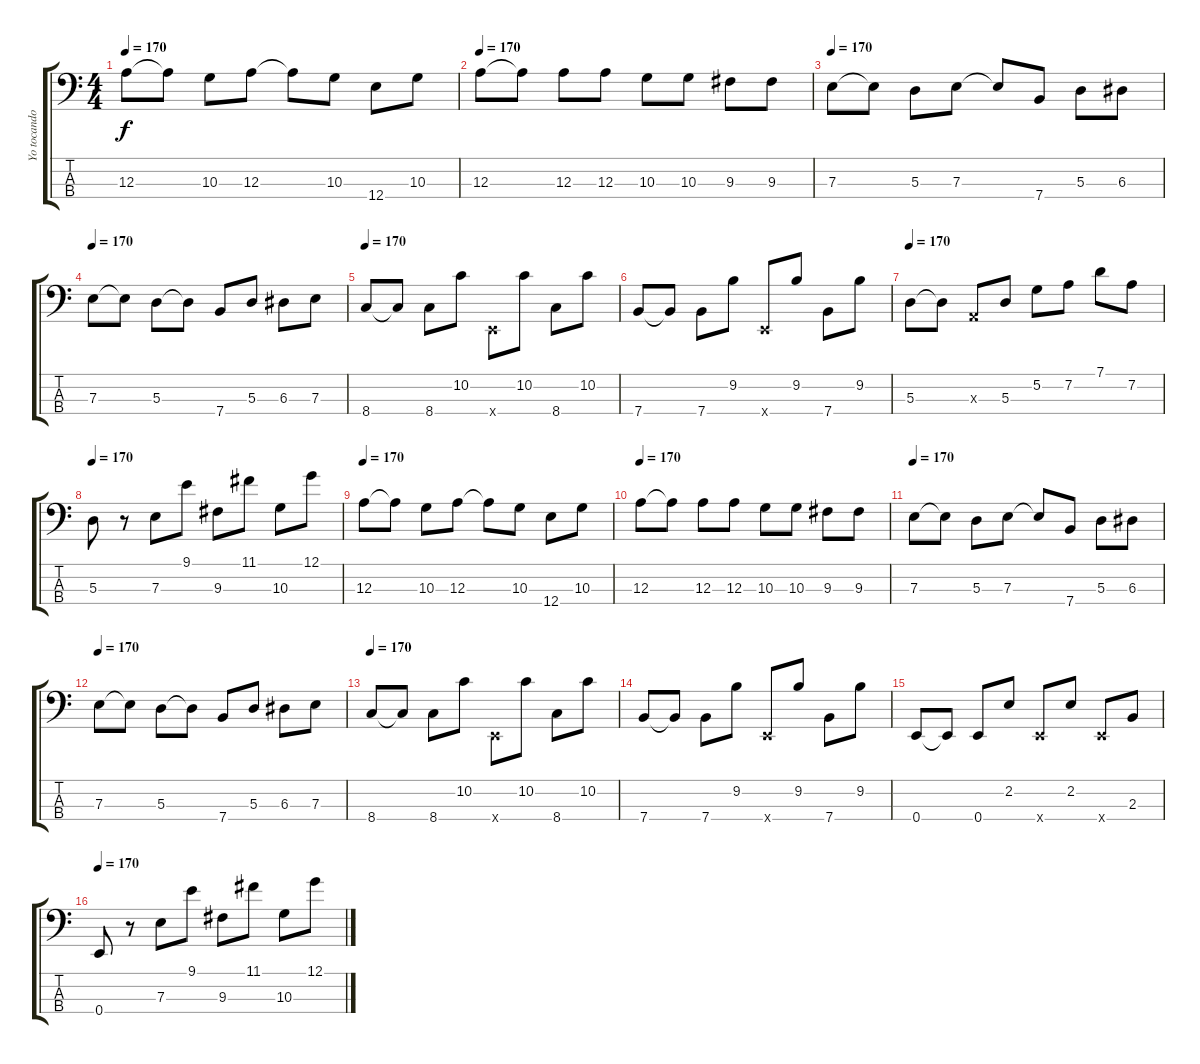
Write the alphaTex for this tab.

\track ("Yo tocando bajo con los dedos." "Yo tocando") {instrument electricbassfinger}
\staff {score tabs}
\tuning (G2 D2 A1 E1) {hide}
\ts (4 4)
\tempo 170
\clef f4
\ks c
12.3.8{dy f} 12.3{t}.8 10.3.8 12.3.8 12.3{t}.8 10.3.8 12.4.8 10.3.8 |
\tempo 170
12.3.8 12.3{t}.8 12.3.8 12.3.8 10.3.8 10.3.8 9.3.8 9.3.8 |
\tempo 170
7.3.8 7.3{t}.8 5.3.8 7.3.8 7.3{t}.8 7.4.8 5.3.8 6.3.8 |
\tempo 170
7.3.8 7.3{t}.8 5.3.8 5.3{t}.8 7.4.8 5.3.8 6.3.8 7.3.8 |
\tempo 170
8.4.8{instrument slapbass1} 8.4{t}.8 8.4.8 10.2.8 0.4{x}.8 10.2.8 8.4.8 10.2.8 |
7.4.8{instrument slapbass1} 7.4{t}.8 7.4.8 9.2.8 0.4{x}.8 9.2.8 7.4.8 9.2.8 |
\tempo 170
5.3.8{instrument electricbassfinger} 5.3{t}.8 0.3{x}.8 5.3.8 5.2.8 7.2.8 7.1.8 7.2.8 |
\tempo 170
5.3.8 r.8 7.3.8{instrument slapbass1} 9.1.8 9.3.8 11.1.8 10.3.8 12.1.8 |
\tempo 170
12.3.8 12.3{t}.8 10.3.8 12.3.8 12.3{t}.8 10.3.8 12.4.8 10.3.8 |
\tempo 170
12.3.8 12.3{t}.8 12.3.8 12.3.8 10.3.8 10.3.8 9.3.8 9.3.8 |
\tempo 170
7.3.8 7.3{t}.8 5.3.8 7.3.8 7.3{t}.8 7.4.8 5.3.8 6.3.8 |
\tempo 170
7.3.8 7.3{t}.8 5.3.8 5.3{t}.8 7.4.8 5.3.8 6.3.8 7.3.8 |
\tempo 170
8.4.8{instrument slapbass1} 8.4{t}.8 8.4.8 10.2.8 0.4{x}.8 10.2.8 8.4.8 10.2.8 |
7.4.8{instrument slapbass1} 7.4{t}.8 7.4.8 9.2.8 0.4{x}.8 9.2.8 7.4.8 9.2.8 |
0.4.8 0.4{t}.8 0.4.8 2.2.8 0.4{x}.8 2.2.8 0.4{x}.8 2.3.8 |
\tempo 170
0.4.8 r.8 7.3.8 9.1.8 9.3.8 11.1.8 10.3.8 12.1.8
